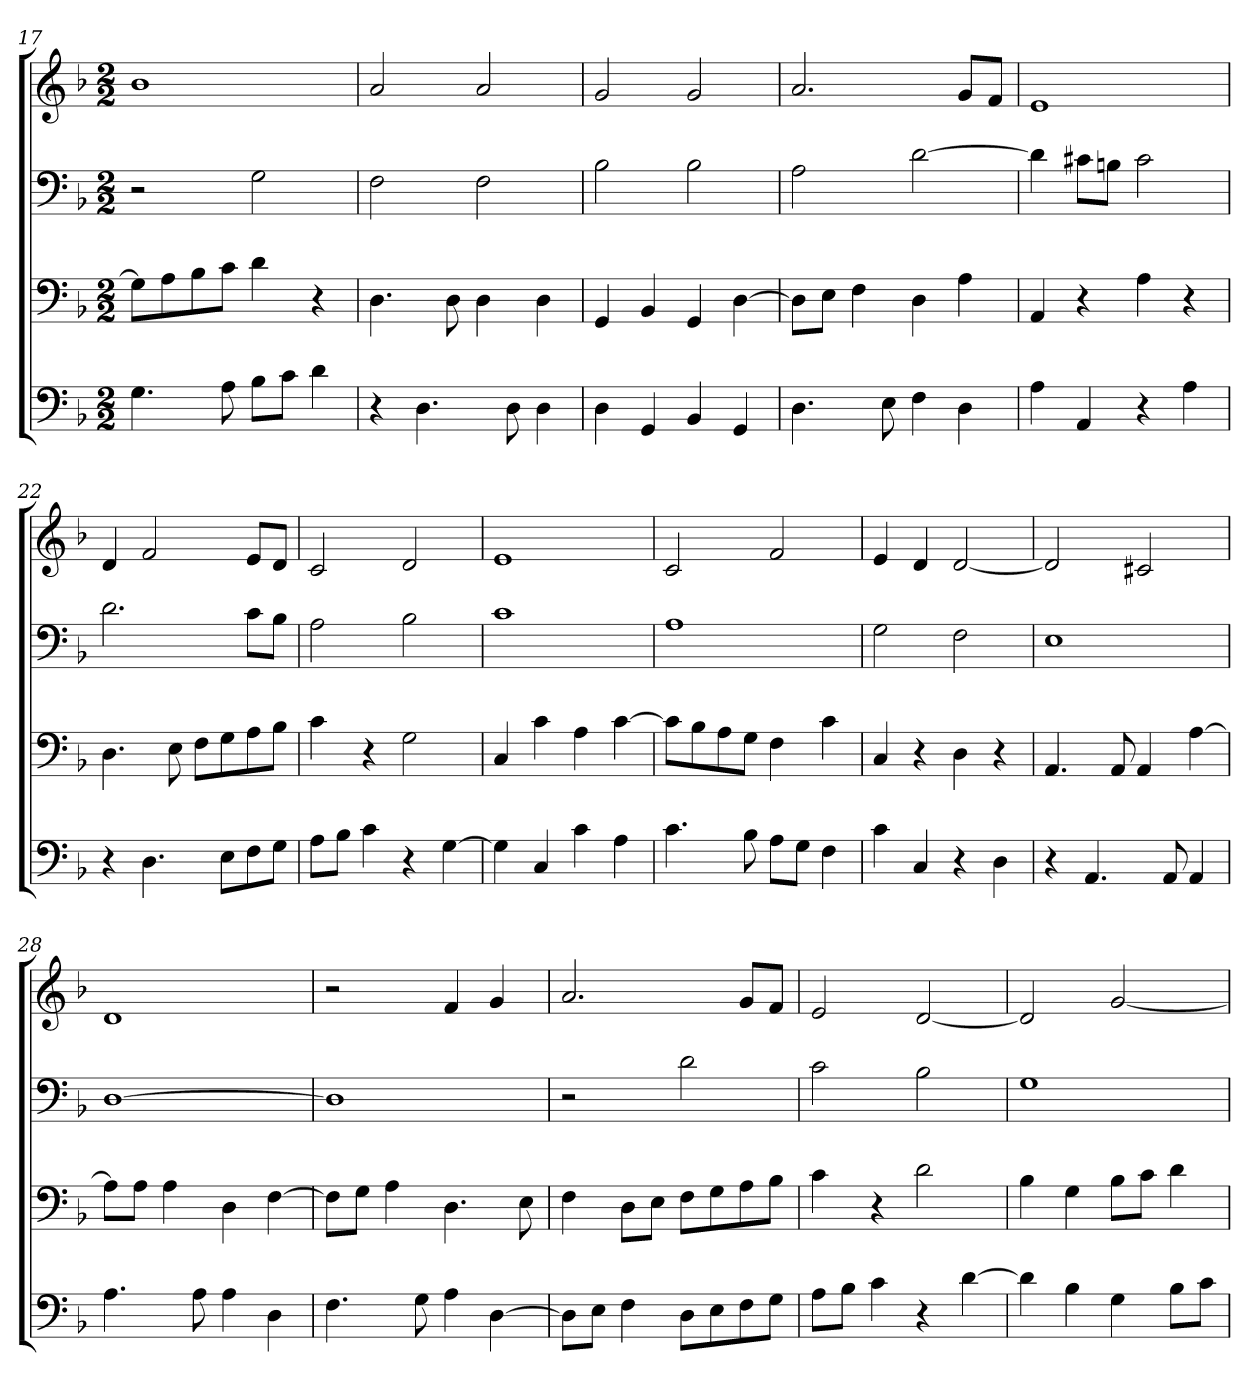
**kern	**kern	**kern	**kern
*part4	*part3	*part2	*part1
*staff4	*staff3	*staff2	*staff1
*k[b-]	*k[b-]	*k[b-]	*k[b-]
*M2/2	*M2/2	*M2/2	*M2/2
=17	=17	=17	=17
4.G	8GL]	2r	1b-
.	8A	.	.
.	8B-	.	.
8A	8cJ	.	.
8B-L	4d	2G	.
8cJ	.	.	.
4d	4r	.	.
=18	=18	=18	=18
4r	4.D	2F	2a
4.D	.	.	.
.	8D	.	.
.	4D	2F	2a
8D	.	.	.
4D	4D	.	.
=19	=19	=19	=19
4D	4GG	2B-	2g
4GG	4BB-	.	.
4BB-	4GG	2B-	2g
4GG	[4D	.	.
=20	=20	=20	=20
4.D	8DL]	2A	2.a
.	8EJ	.	.
.	4F	.	.
8E	.	.	.
4F	4D	[2d	.
4D	4A	.	8gL
.	.	.	8fJ
=21	=21	=21	=21
4A	4AA	4d]	1e
4AA	4r	8c#XL	.
.	.	8BnJ	.
4r	4A	2c#	.
4A	4r	.	.
=22	=22	=22	=22
4r	4.D	2.d	4d
4.D	.	.	2f
.	8E	.	.
.	8FL	.	.
8EL	8G	.	.
8F	8A	8cL	8eL
8GJ	8B-J	8B-J	8dJ
=23	=23	=23	=23
8AL	4c	2A	2c
8B-J	.	.	.
4c	4r	.	.
4r	2G	2B-	2d
[4G	.	.	.
=24	=24	=24	=24
4G]	4C	1c	1e
4C	4c	.	.
4c	4A	.	.
4A	[4c	.	.
=25	=25	=25	=25
4.c	8cL]	1A	2c
.	8B-	.	.
.	8A	.	.
8B-	8GJ	.	.
8AL	4F	.	2f
8GJ	.	.	.
4F	4c	.	.
=26	=26	=26	=26
4c	4C	2G	4e
4C	4r	.	4d
4r	4D	2F	[2d
4D	4r	.	.
=27	=27	=27	=27
4r	4.AA	1E	2d]
4.AA	.	.	.
.	8AA	.	.
.	4AA	.	2c#X
8AA	.	.	.
4AA	[4A	.	.
=28	=28	=28	=28
4.A	8AL]	[1D	1d
.	8AJ	.	.
.	4A	.	.
8A	.	.	.
4A	4D	.	.
4D	[4F	.	.
=29	=29	=29	=29
4.F	8FL]	1D]	2r
.	8GJ	.	.
.	4A	.	.
8G	.	.	.
4A	4.D	.	4f
[4D	.	.	4g
.	8E	.	.
=30	=30	=30	=30
8DL]	4F	2r	2.a
8EJ	.	.	.
4F	8DL	.	.
.	8EJ	.	.
8DL	8FL	2d	.
8E	8G	.	.
8F	8A	.	8gL
8GJ	8B-J	.	8fJ
=31	=31	=31	=31
8AL	4c	2c	2e
8B-J	.	.	.
4c	4r	.	.
4r	2d	2B-	[2d
[4d	.	.	.
=32	=32	=32	=32
4d]	4B-	1G	2d]
4B-	4G	.	.
4G	8B-L	.	[2g
.	8cJ	.	.
8B-L	4d	.	.
8cJ	.	.	.
=	=	=	=
*-	*-	*-	*-
